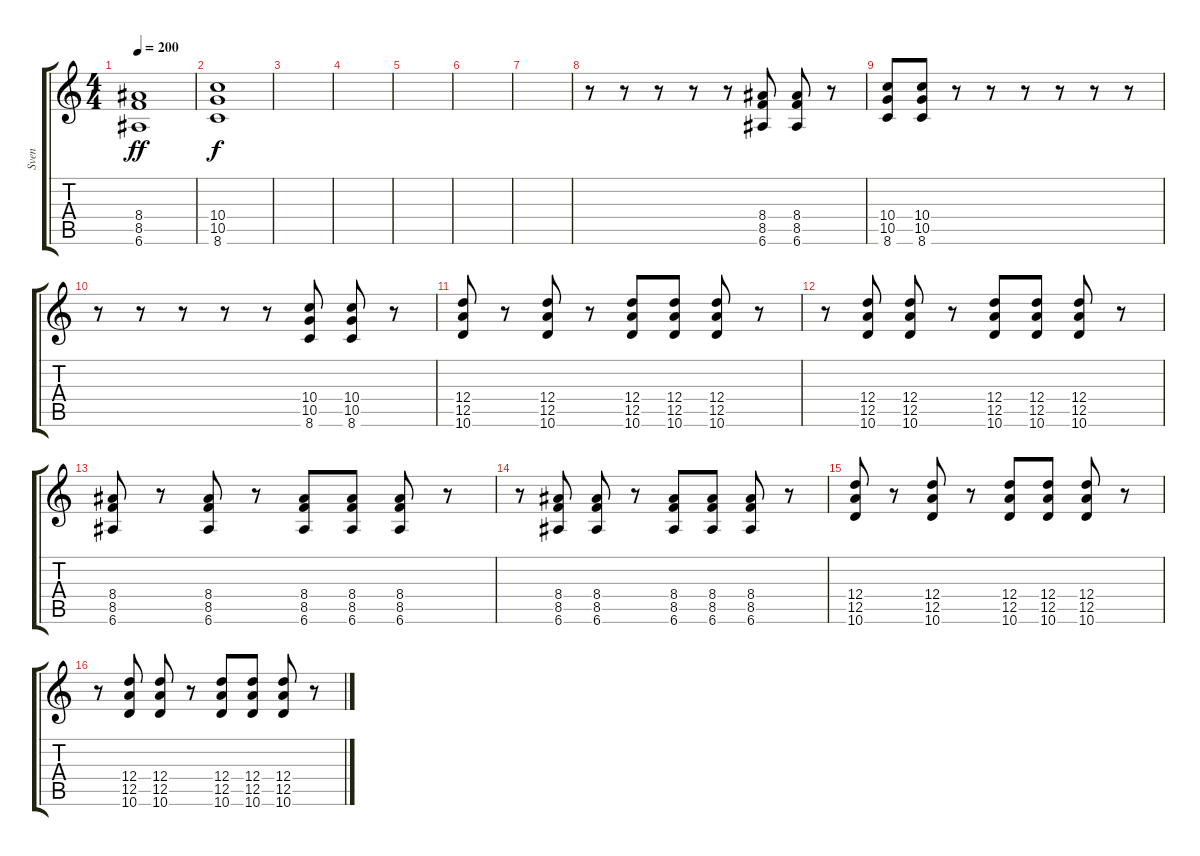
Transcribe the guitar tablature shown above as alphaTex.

\track ("Sven" "Sven") {instrument distortionguitar}
\staff {score tabs}
\tuning (E4 B3 G3 D3 A2 E2) {hide}
\ts (4 4)
\tempo 200
\clef g2
\ks c
(8.4 8.5 6.6).1{dy ff} |
(10.4 10.5 8.6).1{dy f} |
|
|
|
|
|
r.8 r.8 r.8 r.8 r.8 (8.4 8.5 6.6).8 (8.4 8.5 6.6).8 r.8 |
(10.4 10.5 8.6).8 (10.4 10.5 8.6).8 r.8 r.8 r.8 r.8 r.8 r.8 |
r.8 r.8 r.8 r.8 r.8 (10.4 10.5 8.6).8 (10.4 10.5 8.6).8 r.8 |
(12.4 12.5 10.6).8 r.8 (12.4 12.5 10.6).8 r.8 (12.4 12.5 10.6).8 (12.4 12.5 10.6).8 (12.4 12.5 10.6).8 r.8 |
r.8 (12.4 12.5 10.6).8 (12.4 12.5 10.6).8 r.8 (12.4 12.5 10.6).8 (12.4 12.5 10.6).8 (12.4 12.5 10.6).8 r.8 |
(8.4 8.5 6.6).8 r.8 (8.4 8.5 6.6).8 r.8 (8.4 8.5 6.6).8 (8.4 8.5 6.6).8 (8.4 8.5 6.6).8 r.8 |
r.8 (8.4 8.5 6.6).8 (8.4 8.5 6.6).8 r.8 (8.4 8.5 6.6).8 (8.4 8.5 6.6).8 (8.4 8.5 6.6).8 r.8 |
(12.4 12.5 10.6).8 r.8 (12.4 12.5 10.6).8 r.8 (12.4 12.5 10.6).8 (12.4 12.5 10.6).8 (12.4 12.5 10.6).8 r.8 |
r.8 (12.4 12.5 10.6).8 (12.4 12.5 10.6).8 r.8 (12.4 12.5 10.6).8 (12.4 12.5 10.6).8 (12.4 12.5 10.6).8 r.8
